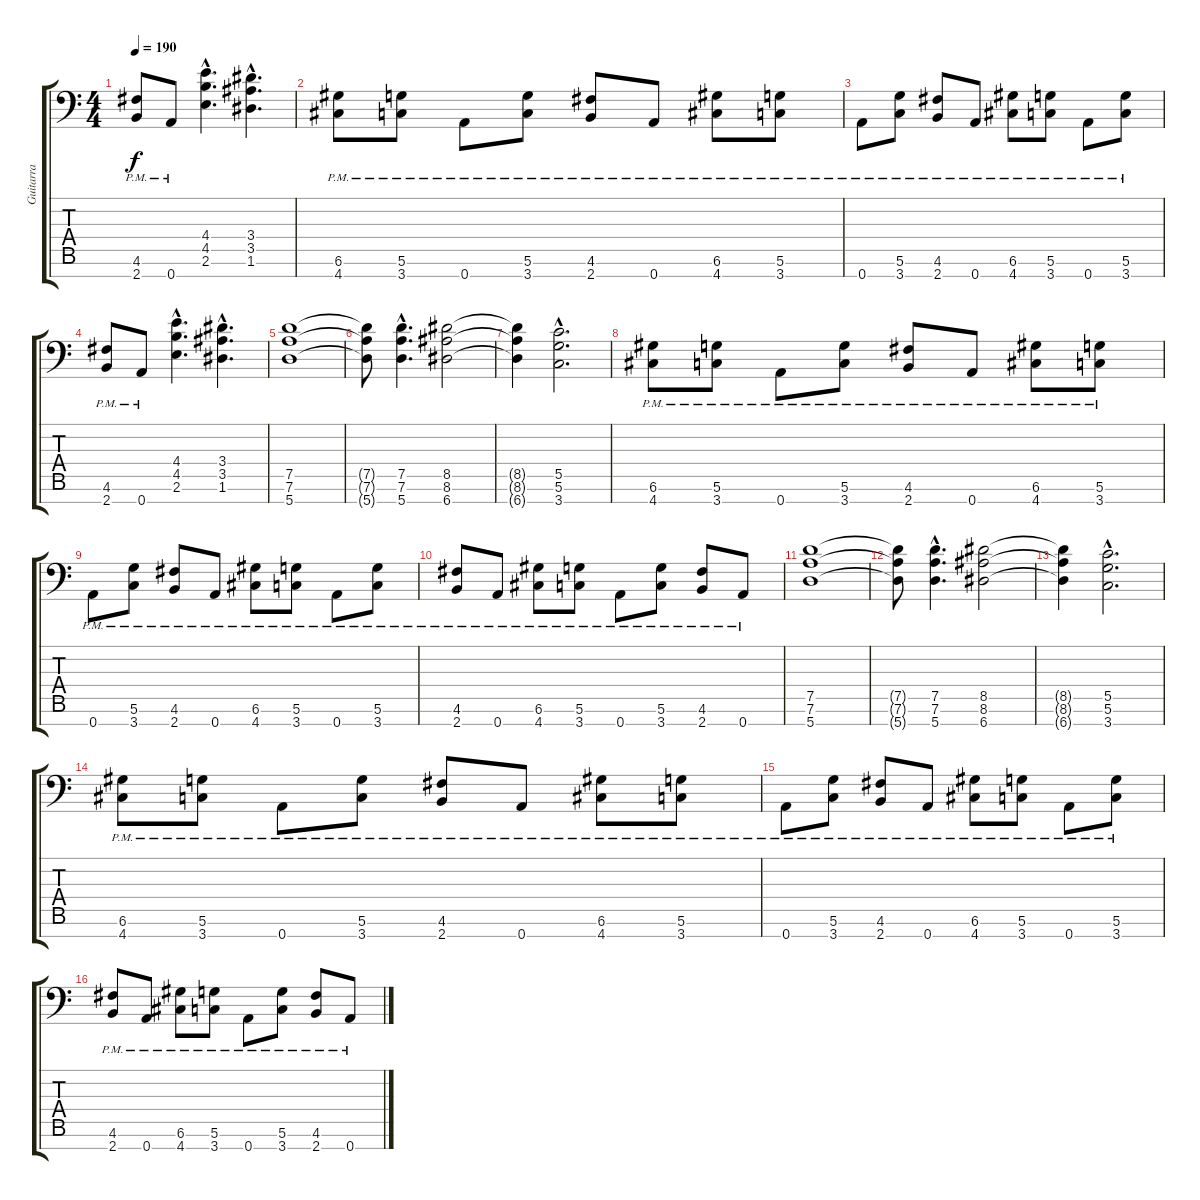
\track ("Guitarra" "Guitarra") {instrument distortionguitar}
\staff {score tabs}
\tuning (D4 A3 F3 C3 G2 D2 A1) {hide}
\ts (4 4)
\tempo 190
\clef f4
\ks c
(4.6{pm} 2.7{pm}).8{dy f} 0.7{pm}.8 (4.4{hac} 4.5{hac} 2.6{hac}).4{d} (3.4{hac} 3.5{hac} 1.6{hac}).4{d} |
(6.6{pm} 4.7{pm}).8 (5.6{pm} 3.7{pm}).8 0.7{pm}.8 (5.6{pm} 3.7{pm}).8 (4.6{pm} 2.7{pm}).8 0.7{pm}.8 (6.6{pm} 4.7{pm}).8 (5.6{pm} 3.7{pm}).8 |
0.7{pm}.8 (5.6{pm} 3.7{pm}).8 (4.6{pm} 2.7{pm}).8 0.7{pm}.8 (6.6{pm} 4.7{pm}).8 (5.6{pm} 3.7{pm}).8 0.7{pm}.8 (5.6{pm} 3.7{pm}).8 |
(4.6{pm} 2.7{pm}).8 0.7{pm}.8 (4.4{hac} 4.5{hac} 2.6{hac}).4{d} (3.4{hac} 3.5{hac} 1.6{hac}).4{d} |
(7.5 7.6 5.7).1 |
(7.5{t} 7.6{t} 5.7{t}).8 (7.5{hac} 7.6{hac} 5.7{hac}).4{d} (8.5 8.6 6.7).2 |
(8.5{t} 8.6{t} 6.7{t}).4 (5.5{hac} 5.6{hac} 3.7{hac}).2{d} |
(6.6{pm} 4.7{pm}).8 (5.6{pm} 3.7{pm}).8 0.7{pm}.8 (5.6{pm} 3.7{pm}).8 (4.6{pm} 2.7{pm}).8 0.7{pm}.8 (6.6{pm} 4.7{pm}).8 (5.6{pm} 3.7{pm}).8 |
0.7{pm}.8 (5.6{pm} 3.7{pm}).8 (4.6{pm} 2.7{pm}).8 0.7{pm}.8 (6.6{pm} 4.7{pm}).8 (5.6{pm} 3.7{pm}).8 0.7{pm}.8 (5.6{pm} 3.7{pm}).8 |
(4.6{pm} 2.7{pm}).8 0.7{pm}.8 (6.6{pm} 4.7{pm}).8 (5.6{pm} 3.7{pm}).8 0.7{pm}.8 (5.6{pm} 3.7{pm}).8 (4.6{pm} 2.7{pm}).8 0.7{pm}.8 |
(7.5 7.6 5.7).1 |
(7.5{t} 7.6{t} 5.7{t}).8 (7.5{hac} 7.6{hac} 5.7{hac}).4{d} (8.5 8.6 6.7).2 |
(8.5{t} 8.6{t} 6.7{t}).4 (5.5{hac} 5.6{hac} 3.7{hac}).2{d} |
(6.6{pm} 4.7{pm}).8 (5.6{pm} 3.7{pm}).8 0.7{pm}.8 (5.6{pm} 3.7{pm}).8 (4.6{pm} 2.7{pm}).8 0.7{pm}.8 (6.6{pm} 4.7{pm}).8 (5.6{pm} 3.7{pm}).8 |
0.7{pm}.8 (5.6{pm} 3.7{pm}).8 (4.6{pm} 2.7{pm}).8 0.7{pm}.8 (6.6{pm} 4.7{pm}).8 (5.6{pm} 3.7{pm}).8 0.7{pm}.8 (5.6{pm} 3.7{pm}).8 |
(4.6{pm} 2.7{pm}).8 0.7{pm}.8 (6.6{pm} 4.7{pm}).8 (5.6{pm} 3.7{pm}).8 0.7{pm}.8 (5.6{pm} 3.7{pm}).8 (4.6{pm} 2.7{pm}).8 0.7{pm}.8
